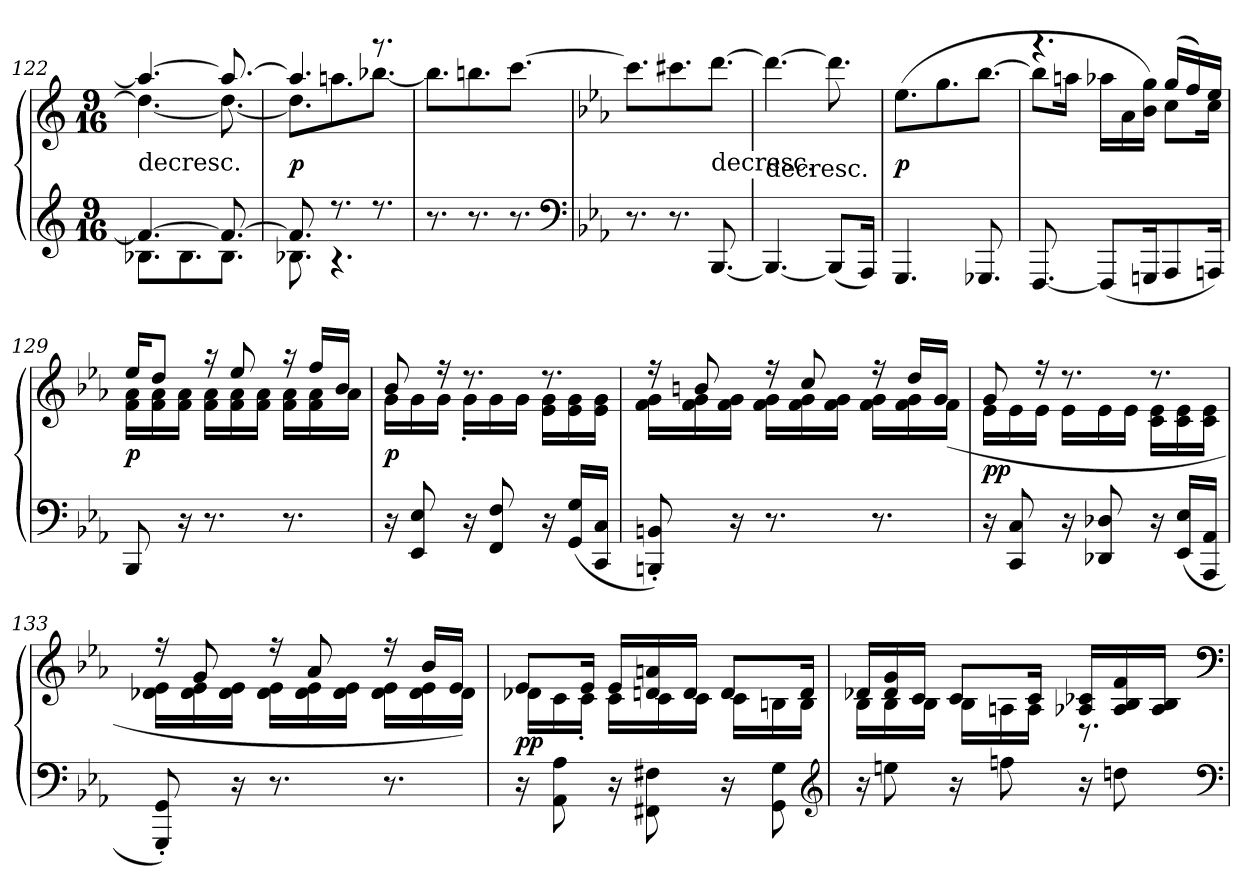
**kern	**kern	**dynam
*part1	*part1	*part1
*staff2	*staff1	*staff1/2
*clefG2	*clefG2	*
*k[]	*k[]	*
*C:	*C:	*
*M9/16	*M9/16	*
=122	=122	=122
*^	*^	*
!	!	!LO:TX:c:t=decresc.	!	!
4.f/_	8.B-X\L	4.aa-/_	4.dd\_	.
.	8.B-\	.	.	.
8.f/_	8.B-\J	8.aa-/_	8.dd\_	.
=123	=123	=123	=123	=123
8.f/]	8.B-X\	4.aa-/]	8.dd\L]	p
8.r	4.r	.	8.aan\	.
8.r	.	8.r	[8.bb-X\J	.
*v	*v	*	*	*
*	*v	*v	*
=124	=124	=124
8.r	8.bb-\L]	.
8.r	8.bbn\	.
8.r	[8.ccc\J	.
*clefF4	*	*
=125	=125	=125
*k[b-e-a-]	*k[b-e-a-]	*
8.r	8.ccc\L]	.
8.r	8.ccc#X\	.
!	!LO:TX:c:t=decresc.	!
[8.BBB-/	[8.ddd\J	.
=126	=126	=126
!	!LO:TX:c:t=decresc.	!
4.BBB-/_	4.ddd\_	.
(8BBB-/L]	8.ddd\]	.
16AAA-/Jk)	.	.
=127	=127	=127
4.GGG/	(8.ee-\L	p
.	8.gg\	.
8.GGG-X/	[8.bb-\J	.
=128	=128	=128
*	*^	*
[8.FFF/	4.r	8bb-\L]	.
.	.	16aan\Jk	.
(8FFF/L]	.	16aa-X\LL	.
.	.	16a-\	.
16GGGn/K	.	16b-\ 16gg\JJ)	.
8AAA-/	(16gg/LL	8cc\L	.
.	16ff/)	.	.
16AAAn/Jk)	16ee-/JJ	16cc\Jk	.
=129	=129	=129	=129
8BBB-/	16ee-/KL	16f\ 16a-\LL	p
.	8dd/J	16f\ 16a-\	.
16r	.	16f\ 16a-\JJ	.
8.r	16r	16f\ 16a-\LL	.
.	8ee-/	16f\ 16a-\	.
.	.	16f\ 16a-\JJ	.
8.r	16r	16f\ 16a-\LL	.
.	16ff/LL	16f\ 16a-\	.
.	16b-/JJ	16a-\JJ	.
=130	=130	=130	=130
16r	8b-/	16g\LL	p
8EE-/ 8E-/	.	16g\	.
.	16r	16g\JJ	.
16r	8.r	16g'\LL	.
8FF/ 8F/	.	16g\	.
.	.	16g\JJ	.
16r	8.r	16e-\ 16g\LL	.
(16GG/ 16G/LL	.	16e-\ 16g\	.
16CC/ 16C/JJ	.	16e-\ 16g\JJ	.
=131	=131	=131	=131
8BBBn'/ 8BBn'/)	16r	16f\ 16g\LL	.
.	8bn/	16f\ 16g\	.
16r	.	16f\ 16g\JJ	.
8.r	16r	16f\ 16g\LL	.
.	8cc/	16f\ 16g\	.
.	.	16f\ 16g\JJ	.
8.r	16r	16f\ 16g\LL	.
.	16dd/LL	16f\ 16g\	.
.	16g/JJ	(16f\JJ	.
=132	=132	=132	=132
16r	8g/	16e-\LL	pp
8CC/ 8C/	.	16e-\	.
.	16r	16e-\JJ	.
16r	8.r	16e-\LL	.
8DD-X/ 8D-X/	.	16e-\	.
.	.	16e-\JJ	.
16r	8.r	16c\ 16e-\LL	.
(16EE-/ 16E-/LL	.	16c\ 16e-\	.
16AAA-/ 16AA-/JJ	.	16c\ 16e-\JJ	.
=133	=133	=133	=133
8GGG'/ 8GG'/)	16r	16d-X\ 16e-\LL	.
.	8g/	16d-\ 16e-\	.
16r	.	16d-\ 16e-\JJ	.
8.r	16r	16d-\ 16e-\LL	.
.	8a-/	16d-\ 16e-\	.
.	.	16d-\ 16e-\JJ	.
8.r	16r	16d-\ 16e-\LL	.
.	16b-/LL	16d-\ 16e-\	.
.	16e-/JJ	16d-\JJ)	.
=134	=134	=134	=134
16r	8e-/L	16d-X\LL	pp
8AA-\ 8A-\	.	16c\	.
.	16e-/Jk	16c'\JJ	.
16r	16e-/LL	16c\LL	.
8FF#X\ 8F#X\	16dn/ 16an/	16c\	.
.	16d/JJ	16c\JJ	.
16r	8d/L	16c\LL	.
8GG\ 8G\	.	16Bn\	.
.	16d/Jk	16B\JJ	.
*clefG2	*	*	*
=135	=135	=135	=135
16r	16d-X/LL	16B-\LL	.
8een\	16d-/ 16g/	16B-\	.
.	16c/JJ	16B-\JJ	.
16r	8c/L	16B-\LL	.
8ffn\	.	16An\	.
.	16c/Jk	16A\JJ	.
16r	16A-X/ 16c-X/LL	8.r	.
8ddn\	16A-/ 16B-/ 16f/	.	.
.	16A-/ 16B-/JJ	.	.
*	*v	*v	*
*clefF4	*clefF4	*
=	=	=
*-	*-	*-
